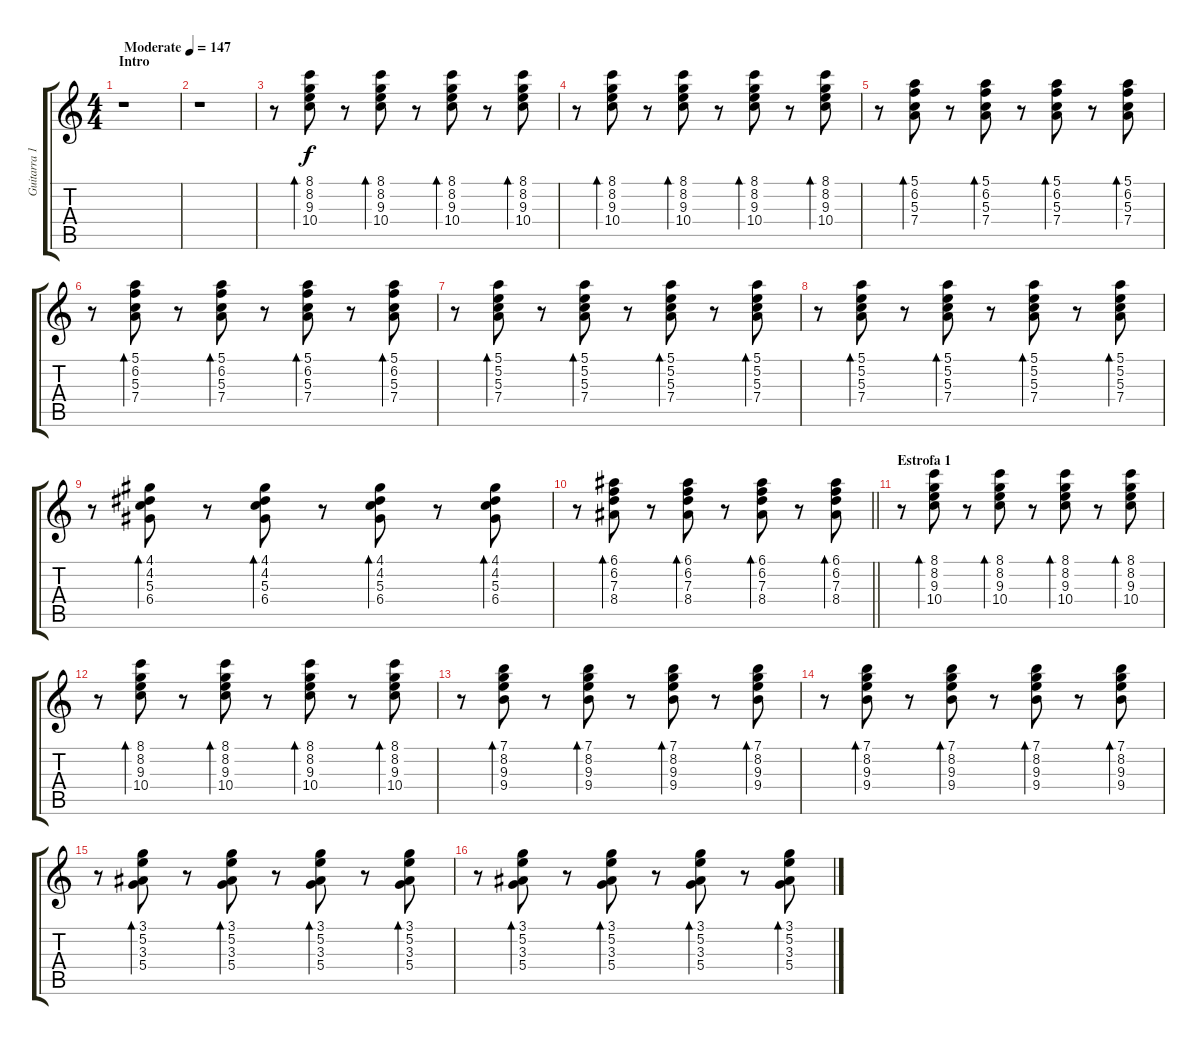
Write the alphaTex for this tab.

\track ("Guitarra 1" "Guitarra 1") {instrument electricguitarclean}
\staff {score tabs}
\tuning (E4 B3 G3 D3 A2 E2) {hide}
\ts (4 4)
\section ("" "Intro")
\tempo (147 "Moderate")
\clef g2
\ks c
r.1{dy f instrument electricguitarclean} |
r.1 |
r.8 (8.1 8.2 9.3 10.4).8{bd 60} r.8 (8.1 8.2 9.3 10.4).8{bd 60} r.8 (8.1 8.2 9.3 10.4).8{bd 60} r.8 (8.1 8.2 9.3 10.4).8{bd 60} |
r.8 (8.1 8.2 9.3 10.4).8{bd 60} r.8 (8.1 8.2 9.3 10.4).8{bd 60} r.8 (8.1 8.2 9.3 10.4).8{bd 60} r.8 (8.1 8.2 9.3 10.4).8{bd 60} |
r.8 (5.1 6.2 5.3 7.4).8{bd 60} r.8 (5.1 6.2 5.3 7.4).8{bd 60} r.8 (5.1 6.2 5.3 7.4).8{bd 60} r.8 (5.1 6.2 5.3 7.4).8{bd 60} |
r.8 (5.1 6.2 5.3 7.4).8{bd 60} r.8 (5.1 6.2 5.3 7.4).8{bd 60} r.8 (5.1 6.2 5.3 7.4).8{bd 60} r.8 (5.1 6.2 5.3 7.4).8{bd 60} |
r.8 (5.1 5.2 5.3 7.4).8{bd 60} r.8 (5.1 5.2 5.3 7.4).8{bd 60} r.8 (5.1 5.2 5.3 7.4).8{bd 60} r.8 (5.1 5.2 5.3 7.4).8{bd 60} |
r.8 (5.1 5.2 5.3 7.4).8{bd 60} r.8 (5.1 5.2 5.3 7.4).8{bd 60} r.8 (5.1 5.2 5.3 7.4).8{bd 60} r.8 (5.1 5.2 5.3 7.4).8{bd 60} |
r.8 (4.1 4.2 5.3 6.4).8{bd 60} r.8 (4.1 4.2 5.3 6.4).8{bd 60} r.8 (4.1 4.2 5.3 6.4).8{bd 60} r.8 (4.1 4.2 5.3 6.4).8{bd 60} |
\barLineRight lightlight
r.8 (6.1 6.2 7.3 8.4).8{bd 60} r.8 (6.1 6.2 7.3 8.4).8{bd 60} r.8 (6.1 6.2 7.3 8.4).8{bd 60} r.8 (6.1 6.2 7.3 8.4).8{bd 60} |
\section ("" "Estrofa 1")
r.8 (8.1 8.2 9.3 10.4).8{bd 60} r.8 (8.1 8.2 9.3 10.4).8{bd 60} r.8 (8.1 8.2 9.3 10.4).8{bd 60} r.8 (8.1 8.2 9.3 10.4).8{bd 60} |
r.8 (8.1 8.2 9.3 10.4).8{bd 60} r.8 (8.1 8.2 9.3 10.4).8{bd 60} r.8 (8.1 8.2 9.3 10.4).8{bd 60} r.8 (8.1 8.2 9.3 10.4).8{bd 60} |
r.8 (7.1 8.2 9.3 9.4).8{bd 60} r.8 (7.1 8.2 9.3 9.4).8{bd 60} r.8 (7.1 8.2 9.3 9.4).8{bd 60} r.8 (7.1 8.2 9.3 9.4).8{bd 60} |
r.8 (7.1 8.2 9.3 9.4).8{bd 60} r.8 (7.1 8.2 9.3 9.4).8{bd 60} r.8 (7.1 8.2 9.3 9.4).8{bd 60} r.8 (7.1 8.2 9.3 9.4).8{bd 60} |
r.8 (3.1 5.2 3.3 5.4).8{bd 60} r.8 (3.1 5.2 3.3 5.4).8{bd 60} r.8 (3.1 5.2 3.3 5.4).8{bd 60} r.8 (3.1 5.2 3.3 5.4).8{bd 60} |
r.8 (3.1 5.2 3.3 5.4).8{bd 60} r.8 (3.1 5.2 3.3 5.4).8{bd 60} r.8 (3.1 5.2 3.3 5.4).8{bd 60} r.8 (3.1 5.2 3.3 5.4).8{bd 60}
